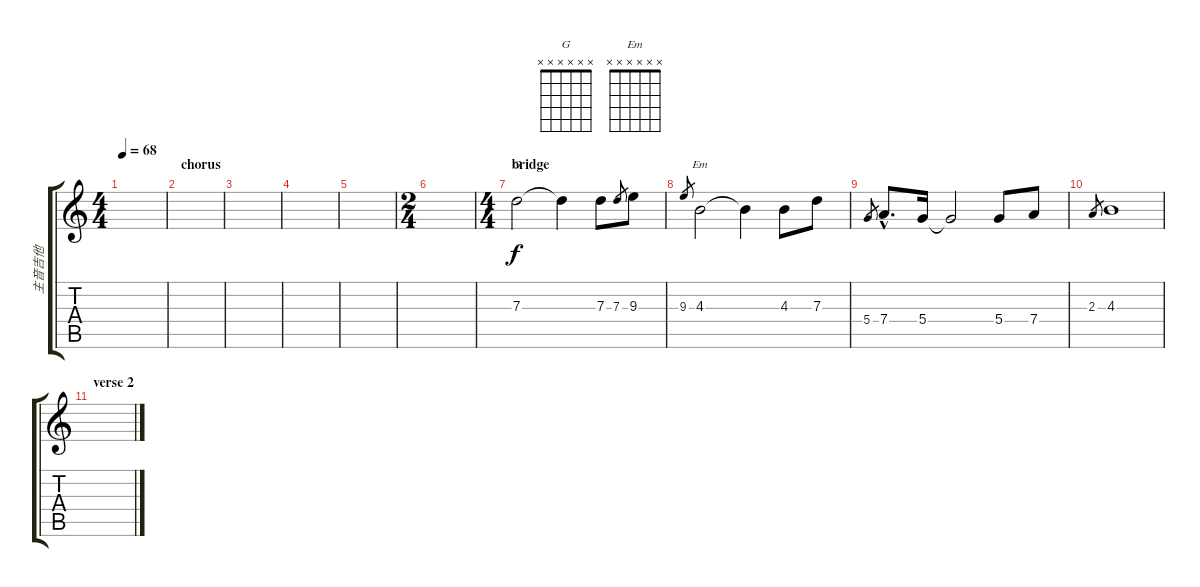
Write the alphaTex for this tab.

\track ("主音吉他" "主音吉他") {instrument overdrivenguitar}
\staff {score tabs}
\tuning (E4 B3 G3 D3 A2 E2) {hide}
\chord ("G" x x x x x x) {firstfret 0}
\chord ("Em" x x x x x x) {firstfret 0}
\ts (4 4)
\tempo 68
\clef g2
\ks c
|
\section ("" "chorus")
|
|
|
|
\ts (2 4)
|
\ts (4 4)
\section ("" "bridge")
7.3.2{ch "G"} 7.3{t}.4 7.3.8 7.3.8{gr} 9.3.8 |
9.3.8{gr} 4.3.2{ch "Em"} 4.3{t}.4 4.3.8 7.3.8 |
5.4.8{gr} 7.4{hac}.8{d} 5.4.16 5.4{t}.2 5.4.8 7.4.8 |
2.3.8{gr} 4.3.1 |
\section ("" "verse 2")
